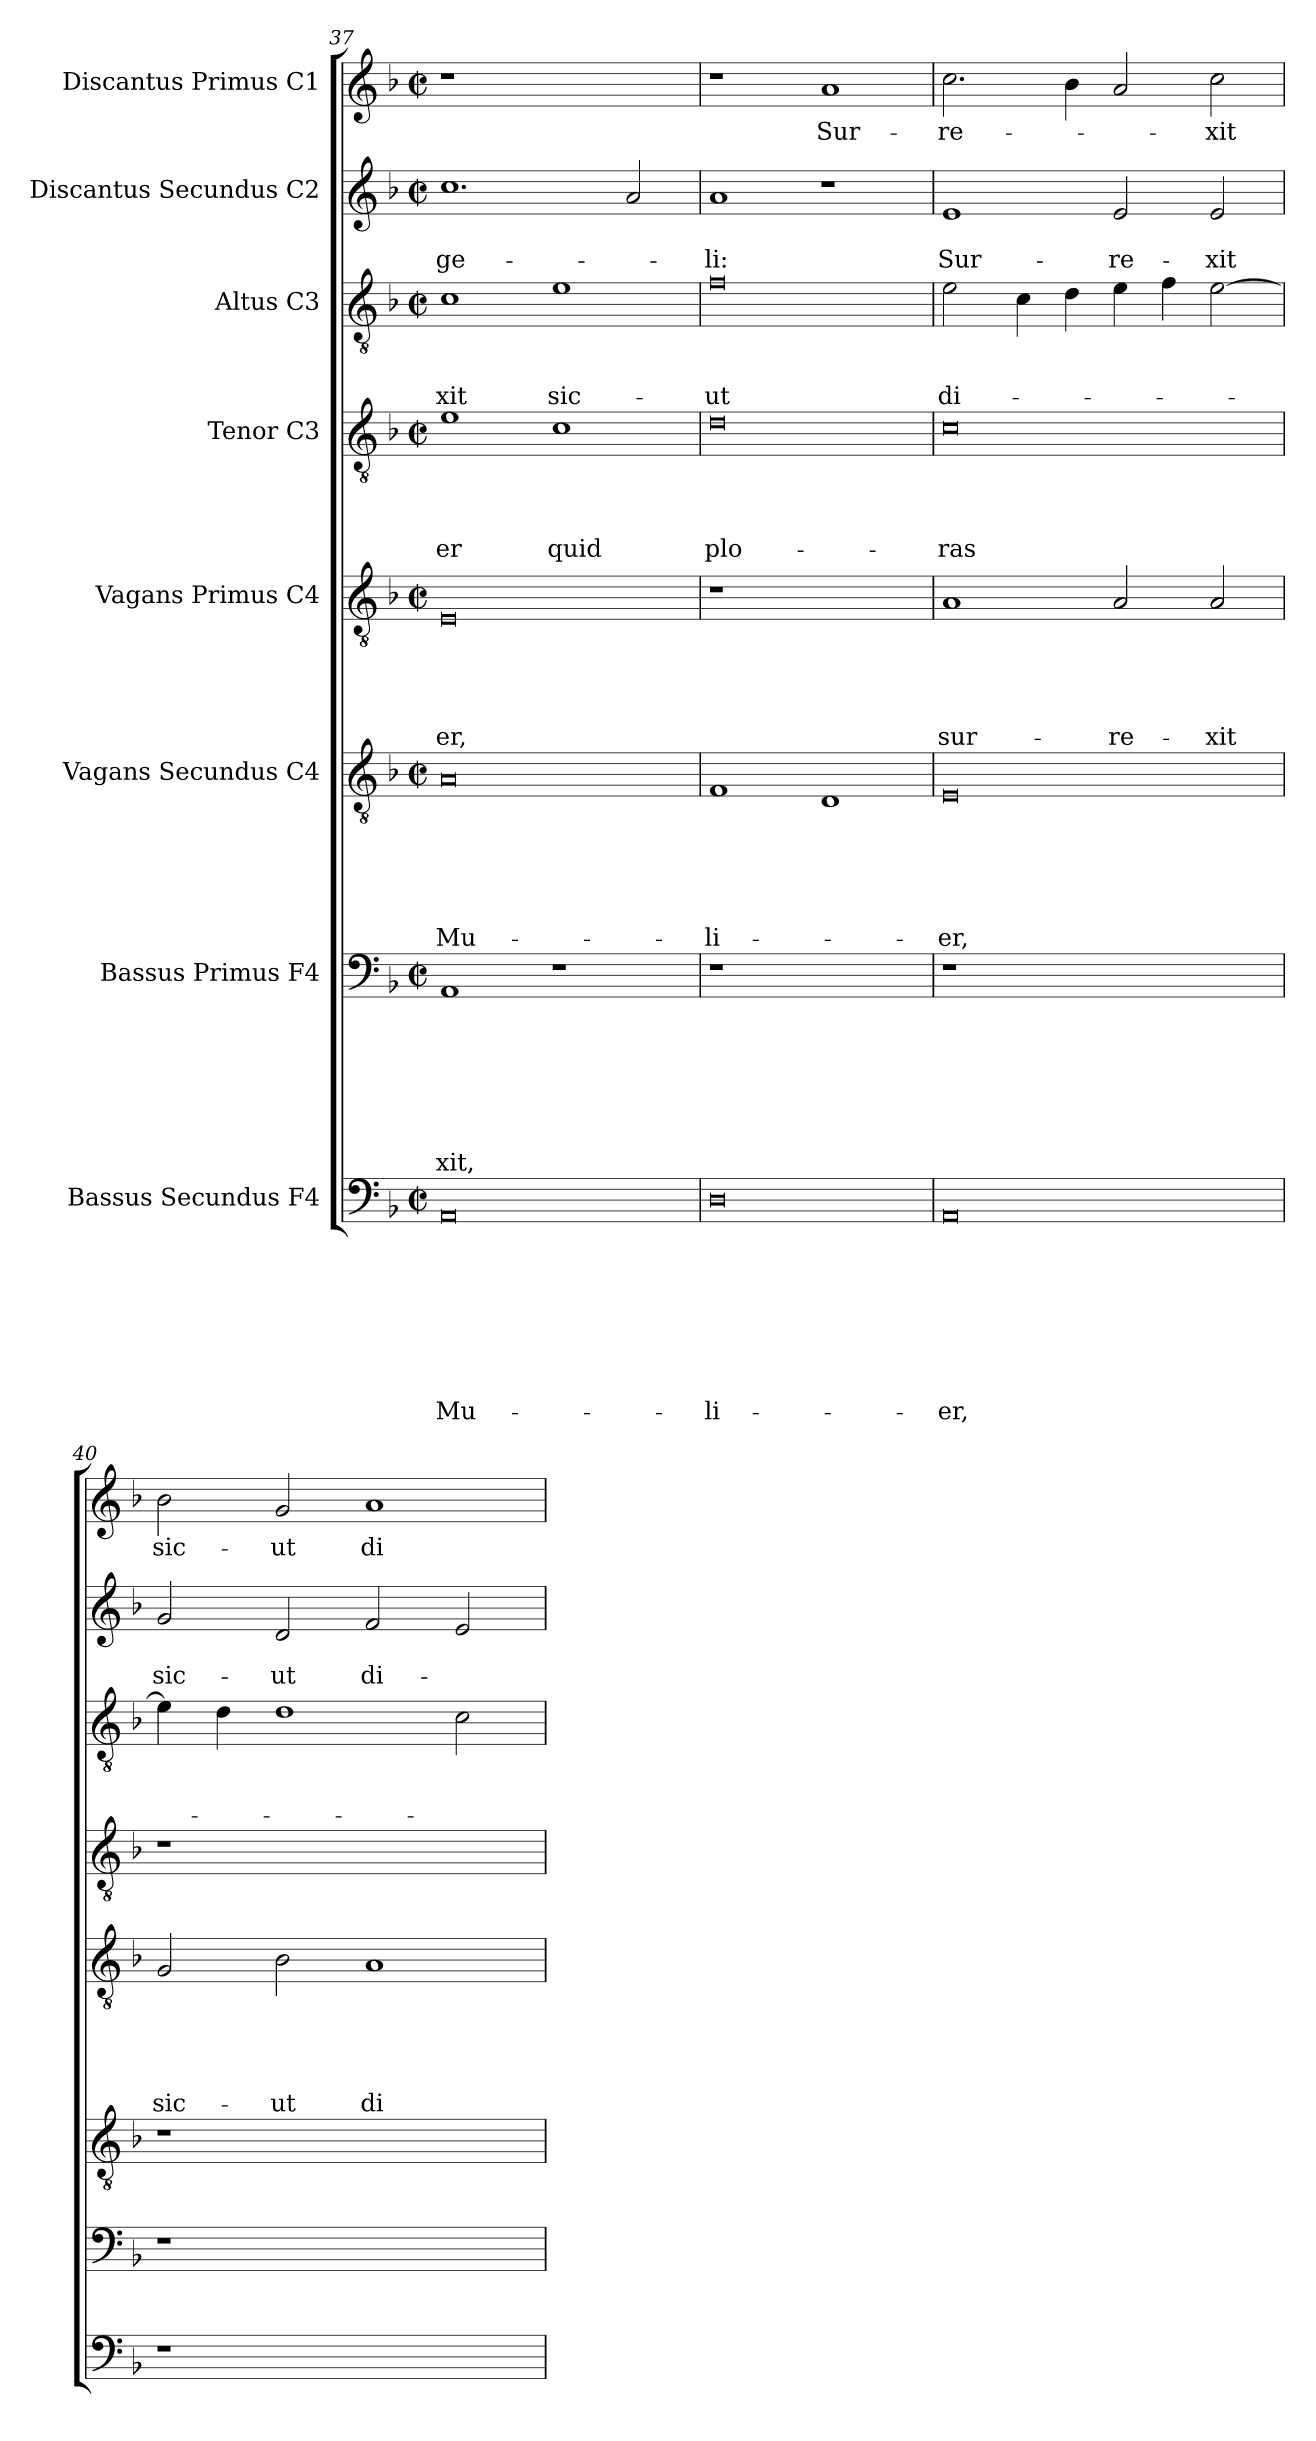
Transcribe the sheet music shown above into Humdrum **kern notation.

**kern	**text	**text	**text	**text	**text	**text	**text	**text	**kern	**text	**text	**text	**text	**text	**text	**text	**kern	**text	**text	**text	**text	**text	**text	**kern	**text	**text	**text	**text	**text	**kern	**text	**text	**text	**text	**kern	**text	**text	**text	**kern	**text	**text	**kern	**text
*part8	*part8	*part8	*part8	*part8	*part8	*part8	*part8	*part8	*part7	*part7	*part7	*part7	*part7	*part7	*part7	*part7	*part6	*part6	*part6	*part6	*part6	*part6	*part6	*part5	*part5	*part5	*part5	*part5	*part5	*part4	*part4	*part4	*part4	*part4	*part3	*part3	*part3	*part3	*part2	*part2	*part2	*part1	*part1
*staff8	*staff8	*staff8	*staff8	*staff8	*staff8	*staff8	*staff8	*staff8	*staff7	*staff7	*staff7	*staff7	*staff7	*staff7	*staff7	*staff7	*staff6	*staff6	*staff6	*staff6	*staff6	*staff6	*staff6	*staff5	*staff5	*staff5	*staff5	*staff5	*staff5	*staff4	*staff4	*staff4	*staff4	*staff4	*staff3	*staff3	*staff3	*staff3	*staff2	*staff2	*staff2	*staff1	*staff1
*I"Bassus  Secundus F4	*	*	*	*	*	*	*	*	*I"Bassus  Primus  F4	*	*	*	*	*	*	*	*I"Vagans  Secundus C4	*	*	*	*	*	*	*I"Vagans  Primus  C4	*	*	*	*	*	*I"Tenor C3	*	*	*	*	*I"Altus C3	*	*	*	*I"Discantus  Secundus C2	*	*	*I"Discantus  Primus C1	*
*clefF4	*	*	*	*	*	*	*	*	*clefF4	*	*	*	*	*	*	*	*clefGv2	*	*	*	*	*	*	*clefGv2	*	*	*	*	*	*clefGv2	*	*	*	*	*clefGv2	*	*	*	*clefG2	*	*	*clefG2	*
*k[b-]	*	*	*	*	*	*	*	*	*k[b-]	*	*	*	*	*	*	*	*k[b-]	*	*	*	*	*	*	*k[b-]	*	*	*	*	*	*k[b-]	*	*	*	*	*k[b-]	*	*	*	*k[b-]	*	*	*k[b-]	*
*F:	*	*	*	*	*	*	*	*	*F:	*	*	*	*	*	*	*	*F:	*	*	*	*	*	*	*F:	*	*	*	*	*	*F:	*	*	*	*	*F:	*	*	*	*F:	*	*	*F:	*
*M2/2	*	*	*	*	*	*	*	*	*M2/2	*	*	*	*	*	*	*	*M2/2	*	*	*	*	*	*	*M2/2	*	*	*	*	*	*M2/2	*	*	*	*	*M2/2	*	*	*	*M2/2	*	*	*M2/2	*
*met(c|)	*	*	*	*	*	*	*	*	*met(c|)	*	*	*	*	*	*	*	*met(c|)	*	*	*	*	*	*	*met(c|)	*	*	*	*	*	*met(c|)	*	*	*	*	*met(c|)	*	*	*	*met(c|)	*	*	*met(c|)	*
=37	=37	=37	=37	=37	=37	=37	=37	=37	=37	=37	=37	=37	=37	=37	=37	=37	=37	=37	=37	=37	=37	=37	=37	=37	=37	=37	=37	=37	=37	=37	=37	=37	=37	=37	=37	=37	=37	=37	=37	=37	=37	=37	=37
0AA	.	.	.	.	.	.	.	Mu-	1AA	.	.	.	.	.	.	-xit,	0A	.	.	.	.	.	Mu-	0E	.	.	.	.	-er,	1e	.	.	.	-er	1c	.	.	-xit	1.cc	.	-ge-	1r	.
.	.	.	.	.	.	.	.	.	1r	.	.	.	.	.	.	.	.	.	.	.	.	.	.	.	.	.	.	.	.	1c	.	.	.	quid	1e	.	.	sic-	.	.	.	1ryy	.
.	.	.	.	.	.	.	.	.	.	.	.	.	.	.	.	.	.	.	.	.	.	.	.	.	.	.	.	.	.	.	.	.	.	.	.	.	.	.	2a/	.	.	.	.
=38	=38	=38	=38	=38	=38	=38	=38	=38	=38	=38	=38	=38	=38	=38	=38	=38	=38	=38	=38	=38	=38	=38	=38	=38	=38	=38	=38	=38	=38	=38	=38	=38	=38	=38	=38	=38	=38	=38	=38	=38	=38	=38	=38
0D	.	.	.	.	.	.	.	-li-	1r	.	.	.	.	.	.	.	1F	.	.	.	.	.	-li-	1r	.	.	.	.	.	0d	.	.	.	plo-	0f	.	.	-ut	1a	.	-li:	1r	.
.	.	.	.	.	.	.	.	.	1ryy	.	.	.	.	.	.	.	1D	.	.	.	.	.	.	1ryy	.	.	.	.	.	.	.	.	.	.	.	.	.	.	1r	.	.	1a	Sur-
=39	=39	=39	=39	=39	=39	=39	=39	=39	=39	=39	=39	=39	=39	=39	=39	=39	=39	=39	=39	=39	=39	=39	=39	=39	=39	=39	=39	=39	=39	=39	=39	=39	=39	=39	=39	=39	=39	=39	=39	=39	=39	=39	=39
0AA	.	.	.	.	.	.	.	-er,	1r	.	.	.	.	.	.	.	0E	.	.	.	.	.	-er,	1A	.	.	.	.	sur-	0c	.	.	.	-ras	2e\	.	.	di-	1e	.	Sur-	2.cc\	-re-
.	.	.	.	.	.	.	.	.	.	.	.	.	.	.	.	.	.	.	.	.	.	.	.	.	.	.	.	.	.	.	.	.	.	.	4c\	.	.	.	.	.	.	.	.
.	.	.	.	.	.	.	.	.	.	.	.	.	.	.	.	.	.	.	.	.	.	.	.	.	.	.	.	.	.	.	.	.	.	.	4d\	.	.	.	.	.	.	4b-\	.
.	.	.	.	.	.	.	.	.	1ryy	.	.	.	.	.	.	.	.	.	.	.	.	.	.	2A/	.	.	.	.	-re-	.	.	.	.	.	4e\	.	.	.	2e/	.	-re-	2a/	.
.	.	.	.	.	.	.	.	.	.	.	.	.	.	.	.	.	.	.	.	.	.	.	.	.	.	.	.	.	.	.	.	.	.	.	4f\	.	.	.	.	.	.	.	.
.	.	.	.	.	.	.	.	.	.	.	.	.	.	.	.	.	.	.	.	.	.	.	.	2A/	.	.	.	.	-xit	.	.	.	.	.	[2e\	.	.	.	2e/	.	-xit	2cc\	-xit
!!LO:PB:g=z
=40	=40	=40	=40	=40	=40	=40	=40	=40	=40	=40	=40	=40	=40	=40	=40	=40	=40	=40	=40	=40	=40	=40	=40	=40	=40	=40	=40	=40	=40	=40	=40	=40	=40	=40	=40	=40	=40	=40	=40	=40	=40	=40	=40
1r	.	.	.	.	.	.	.	.	1r	.	.	.	.	.	.	.	1r	.	.	.	.	.	.	2G/	.	.	.	.	sic-	1r	.	.	.	.	4e\]	.	.	.	2g/	.	sic-	2b-\	sic-
.	.	.	.	.	.	.	.	.	.	.	.	.	.	.	.	.	.	.	.	.	.	.	.	.	.	.	.	.	.	.	.	.	.	.	4d\	.	.	.	.	.	.	.	.
.	.	.	.	.	.	.	.	.	.	.	.	.	.	.	.	.	.	.	.	.	.	.	.	2B-\	.	.	.	.	-ut	.	.	.	.	.	1d	.	.	.	2d/	.	-ut	2g/	-ut
1ryy	.	.	.	.	.	.	.	.	1ryy	.	.	.	.	.	.	.	1ryy	.	.	.	.	.	.	1A	.	.	.	.	di-	1ryy	.	.	.	.	.	.	.	.	2f/	.	di-	1a	di-
.	.	.	.	.	.	.	.	.	.	.	.	.	.	.	.	.	.	.	.	.	.	.	.	.	.	.	.	.	.	.	.	.	.	.	2c\	.	.	.	2e/	.	.	.	.
=	=	=	=	=	=	=	=	=	=	=	=	=	=	=	=	=	=	=	=	=	=	=	=	=	=	=	=	=	=	=	=	=	=	=	=	=	=	=	=	=	=	=	=
*-	*-	*-	*-	*-	*-	*-	*-	*-	*-	*-	*-	*-	*-	*-	*-	*-	*-	*-	*-	*-	*-	*-	*-	*-	*-	*-	*-	*-	*-	*-	*-	*-	*-	*-	*-	*-	*-	*-	*-	*-	*-	*-	*-
